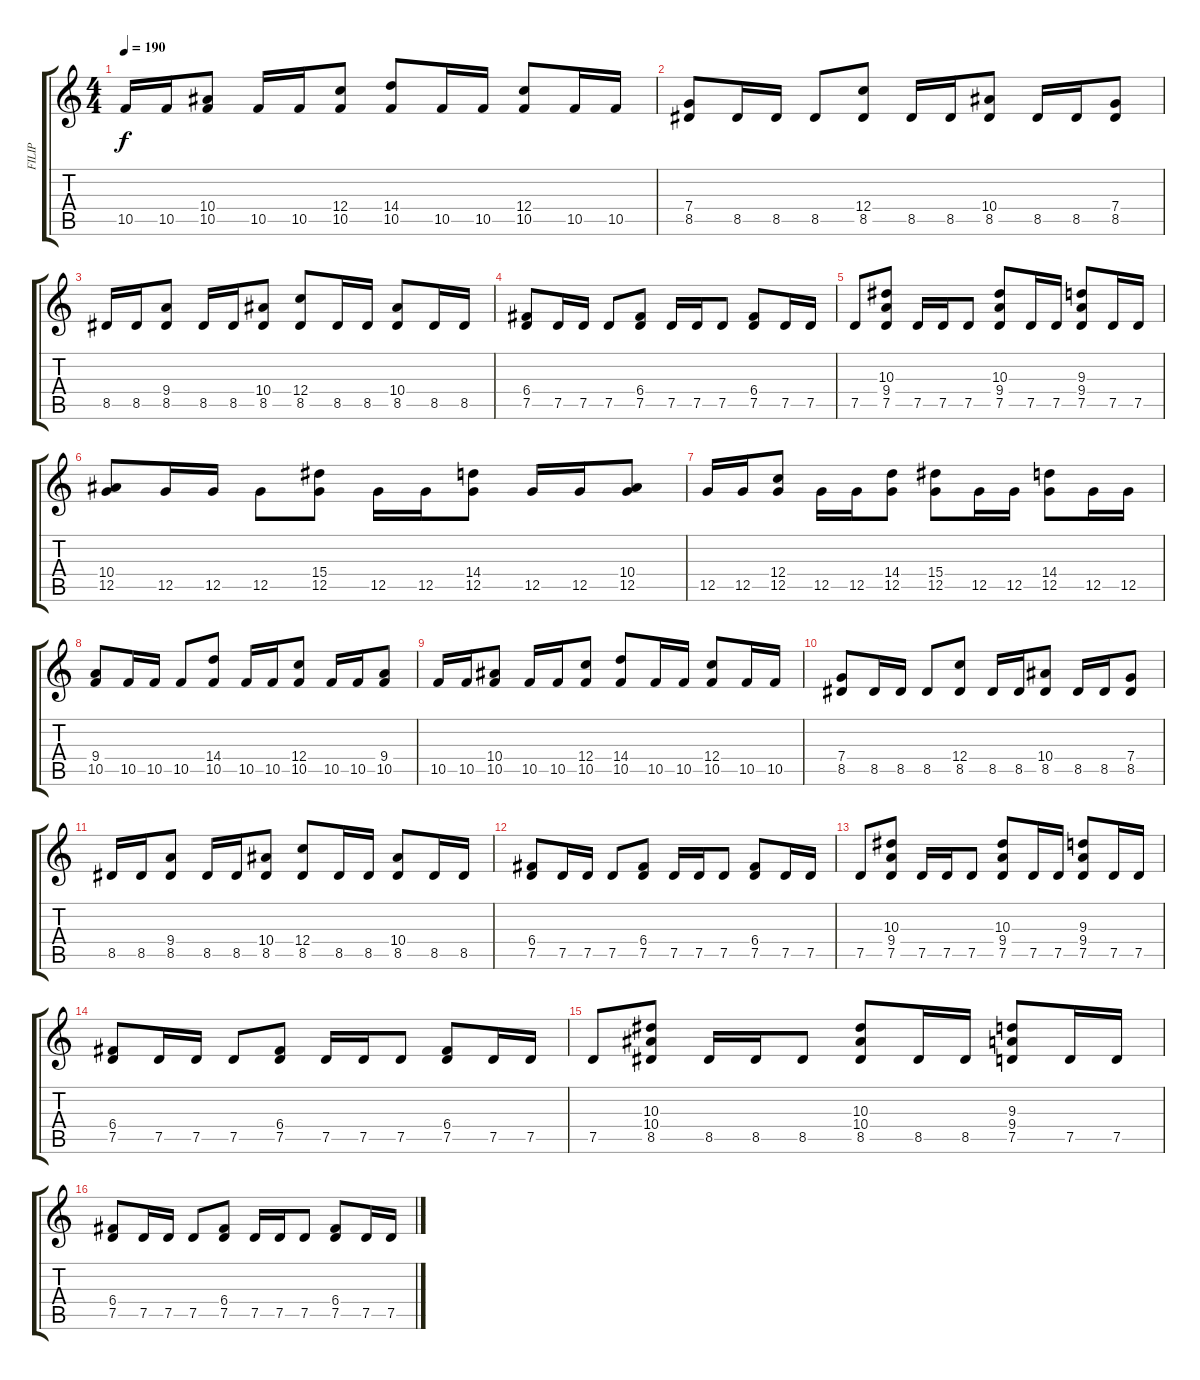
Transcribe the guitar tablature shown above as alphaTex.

\track ("FILIP" "FILIP") {instrument distortionguitar}
\staff {score tabs}
\tuning (D4 A3 F3 C3 G2 D2) {hide}
\ts (4 4)
\tempo 190
\clef g2
\ks c
10.5.16{dy f} 10.5.16 (10.4 10.5).8 10.5.16 10.5.16 (12.4 10.5).8 (14.4 10.5).8 10.5.16 10.5.16 (12.4 10.5).8 10.5.16 10.5.16 |
(7.4 8.5).8 8.5.16 8.5.16 8.5.8 (12.4 8.5).8 8.5.16 8.5.16 (10.4 8.5).8 8.5.16 8.5.16 (7.4 8.5).8 |
8.5.16 8.5.16 (9.4 8.5).8 8.5.16 8.5.16 (10.4 8.5).8 (12.4 8.5).8 8.5.16 8.5.16 (10.4 8.5).8 8.5.16 8.5.16 |
(6.4 7.5).8 7.5.16 7.5.16 7.5.8 (6.4 7.5).8 7.5.16 7.5.16 7.5.8 (6.4 7.5).8 7.5.16 7.5.16 |
7.5.8 (10.3 9.4 7.5).8 7.5.16 7.5.16 7.5.8 (10.3 9.4 7.5).8 7.5.16 7.5.16 (9.3 9.4 7.5).8 7.5.16 7.5.16 |
(10.4 12.5).8 12.5.16 12.5.16 12.5.8 (15.4 12.5).8 12.5.16 12.5.16 (14.4 12.5).8 12.5.16 12.5.16 (10.4 12.5).8 |
12.5.16 12.5.16 (12.4 12.5).8 12.5.16 12.5.16 (14.4 12.5).8 (15.4 12.5).8 12.5.16 12.5.16 (14.4 12.5).8 12.5.16 12.5.16 |
(9.4 10.5).8 10.5.16 10.5.16 10.5.8 (14.4 10.5).8 10.5.16 10.5.16 (12.4 10.5).8 10.5.16 10.5.16 (9.4 10.5).8 |
10.5.16 10.5.16 (10.4 10.5).8 10.5.16 10.5.16 (12.4 10.5).8 (14.4 10.5).8 10.5.16 10.5.16 (12.4 10.5).8 10.5.16 10.5.16 |
(7.4 8.5).8 8.5.16 8.5.16 8.5.8 (12.4 8.5).8 8.5.16 8.5.16 (10.4 8.5).8 8.5.16 8.5.16 (7.4 8.5).8 |
8.5.16 8.5.16 (9.4 8.5).8 8.5.16 8.5.16 (10.4 8.5).8 (12.4 8.5).8 8.5.16 8.5.16 (10.4 8.5).8 8.5.16 8.5.16 |
(6.4 7.5).8 7.5.16 7.5.16 7.5.8 (6.4 7.5).8 7.5.16 7.5.16 7.5.8 (6.4 7.5).8 7.5.16 7.5.16 |
7.5.8 (10.3 9.4 7.5).8 7.5.16 7.5.16 7.5.8 (10.3 9.4 7.5).8 7.5.16 7.5.16 (9.3 9.4 7.5).8 7.5.16 7.5.16 |
(6.4 7.5).8 7.5.16 7.5.16 7.5.8 (6.4 7.5).8 7.5.16 7.5.16 7.5.8 (6.4 7.5).8 7.5.16 7.5.16 |
7.5.8 (10.3 10.4 8.5).8 8.5.16 8.5.16 8.5.8 (10.3 10.4 8.5).8 8.5.16 8.5.16 (9.3 9.4 7.5).8 7.5.16 7.5.16 |
(6.4 7.5).8 7.5.16 7.5.16 7.5.8 (6.4 7.5).8 7.5.16 7.5.16 7.5.8 (6.4 7.5).8 7.5.16 7.5.16
